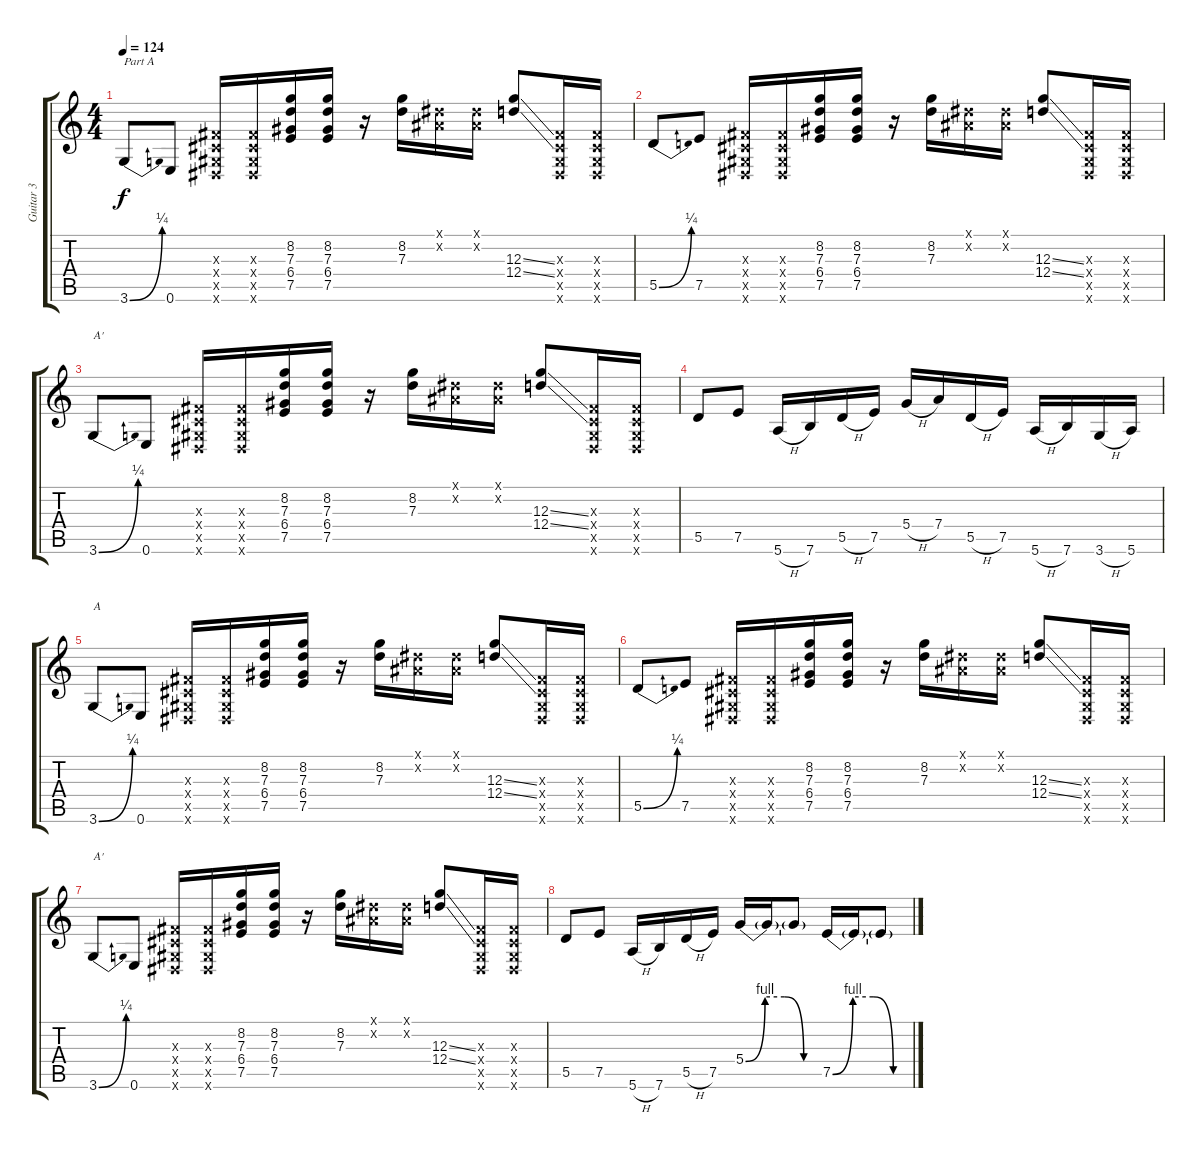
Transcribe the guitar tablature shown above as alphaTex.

\track ("Guitar 3" "Guitar 3") {instrument overdrivenguitar}
\staff {score tabs}
\tuning (E4 B3 G3 D3 A2 E2) {hide}
\ts (4 4)
\tempo 124
\clef g2
\ks c
3.6{be (bend 0 0 60 1)}.8{txt "Part A" dy f} 0.6.8 (-1.3{x} -1.4{x} -1.5{x} -1.6{x}).16 (-1.3{x} -1.4{x} -1.5{x} -1.6{x}).16 (8.2 7.3 6.4 7.5).16 (8.2 7.3 6.4 7.5).16 r.16 (8.2 7.3).16 (-1.1{x} -1.2{x}).16 (-1.1{x} -1.2{x}).16 (12.3{ss} 12.4{ss}).8 (-1.3{x} -1.4{x} -1.5{x} -1.6{x}).16 (-1.3{x} -1.4{x} -1.5{x} -1.6{x}).16 |
5.5{be (bend 0 0 60 1)}.8 7.5.8 (-1.3{x} -1.4{x} -1.5{x} -1.6{x}).16 (-1.3{x} -1.4{x} -1.5{x} -1.6{x}).16 (8.2 7.3 6.4 7.5).16 (8.2 7.3 6.4 7.5).16 r.16 (8.2 7.3).16 (-1.1{x} -1.2{x}).16 (-1.1{x} -1.2{x}).16 (12.3{ss} 12.4{ss}).8 (-1.3{x} -1.4{x} -1.5{x} -1.6{x}).16 (-1.3{x} -1.4{x} -1.5{x} -1.6{x}).16 |
3.6{be (bend 0 0 60 1)}.8{txt "A'"} 0.6.8 (-1.3{x} -1.4{x} -1.5{x} -1.6{x}).16 (-1.3{x} -1.4{x} -1.5{x} -1.6{x}).16 (8.2 7.3 6.4 7.5).16 (8.2 7.3 6.4 7.5).16 r.16 (8.2 7.3).16 (-1.1{x} -1.2{x}).16 (-1.1{x} -1.2{x}).16 (12.3{ss} 12.4{ss}).8 (-1.3{x} -1.4{x} -1.5{x} -1.6{x}).16 (-1.3{x} -1.4{x} -1.5{x} -1.6{x}).16 |
5.5.8 7.5.8 5.6{h}.16 7.6.16 5.5{h}.16 7.5.16 5.4{h}.16 7.4.16 5.5{h}.16 7.5.16 5.6{h}.16 7.6.16 3.6{h}.16 5.6.16 |
3.6{be (bend 0 0 60 1)}.8{txt "A"} 0.6.8 (-1.3{x} -1.4{x} -1.5{x} -1.6{x}).16 (-1.3{x} -1.4{x} -1.5{x} -1.6{x}).16 (8.2 7.3 6.4 7.5).16 (8.2 7.3 6.4 7.5).16 r.16 (8.2 7.3).16 (-1.1{x} -1.2{x}).16 (-1.1{x} -1.2{x}).16 (12.3{ss} 12.4{ss}).8 (-1.3{x} -1.4{x} -1.5{x} -1.6{x}).16 (-1.3{x} -1.4{x} -1.5{x} -1.6{x}).16 |
5.5{be (bend 0 0 60 1)}.8 7.5.8 (-1.3{x} -1.4{x} -1.5{x} -1.6{x}).16 (-1.3{x} -1.4{x} -1.5{x} -1.6{x}).16 (8.2 7.3 6.4 7.5).16 (8.2 7.3 6.4 7.5).16 r.16 (8.2 7.3).16 (-1.1{x} -1.2{x}).16 (-1.1{x} -1.2{x}).16 (12.3{ss} 12.4{ss}).8 (-1.3{x} -1.4{x} -1.5{x} -1.6{x}).16 (-1.3{x} -1.4{x} -1.5{x} -1.6{x}).16 |
3.6{be (bend 0 0 60 1)}.8{txt "A'"} 0.6.8 (-1.3{x} -1.4{x} -1.5{x} -1.6{x}).16 (-1.3{x} -1.4{x} -1.5{x} -1.6{x}).16 (8.2 7.3 6.4 7.5).16 (8.2 7.3 6.4 7.5).16 r.16 (8.2 7.3).16 (-1.1{x} -1.2{x}).16 (-1.1{x} -1.2{x}).16 (12.3{ss} 12.4{ss}).8 (-1.3{x} -1.4{x} -1.5{x} -1.6{x}).16 (-1.3{x} -1.4{x} -1.5{x} -1.6{x}).16 |
5.5.8 7.5.8 5.6{h}.16 7.6.16 5.5{h}.16 7.5.16 5.4{be (custom 0 0 15 4 30 4 45 0 60 0)}.16 5.4{t}.16 5.4{t}.8 7.5{be (custom 0 0 15 4 30 4 45 0 60 0)}.16 7.5{t}.16 7.5{t}.8
